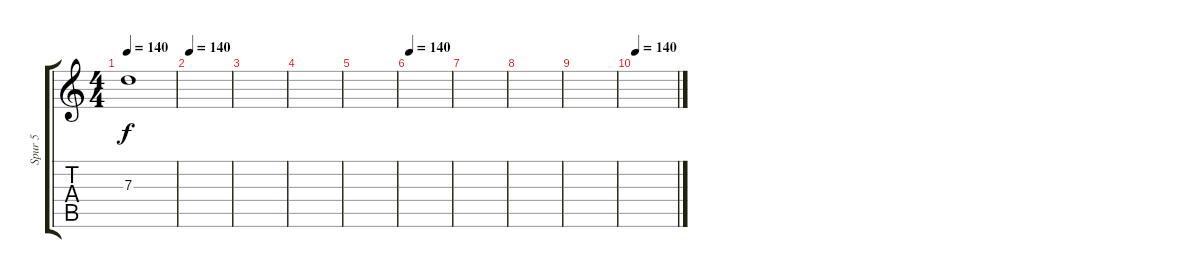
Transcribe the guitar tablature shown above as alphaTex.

\track ("Spur 5" "Spur 5") {instrument acousticguitarsteel}
\staff {score tabs}
\tuning (E4 B3 G3 D3 A2 E2) {hide}
\ts (4 4)
\tempo 140
\clef g2
\ks c
7.3.1{dy f} |
\tempo 140
|
|
|
|
\tempo 140
|
|
|
|
\tempo 140
